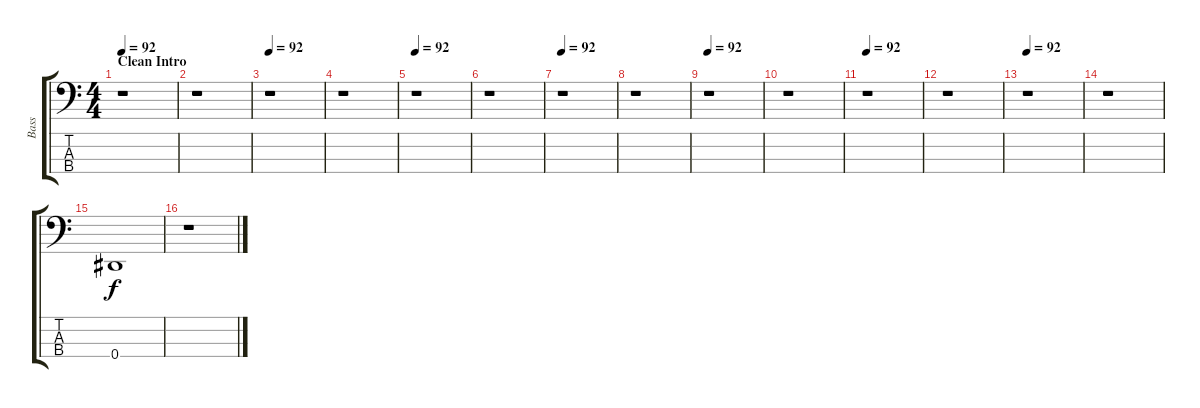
\track ("Bass" "Bass") {instrument electricbasspick}
\staff {score tabs}
\tuning (Gb2 Db2 Ab1 Eb1) {hide}
\ts (4 4)
\section ("" "Clean Intro")
\tempo 92
\clef f4
\ks c
r.1{dy f instrument electricbasspick} |
r.1 |
\tempo 92
r.1 |
r.1 |
\tempo 92
r.1 |
r.1 |
\tempo 92
r.1 |
r.1 |
\tempo 92
r.1 |
r.1 |
\tempo 92
r.1 |
r.1 |
\tempo 92
r.1 |
r.1 |
0.4.1{volume 16} |
r.1{volume 12}
